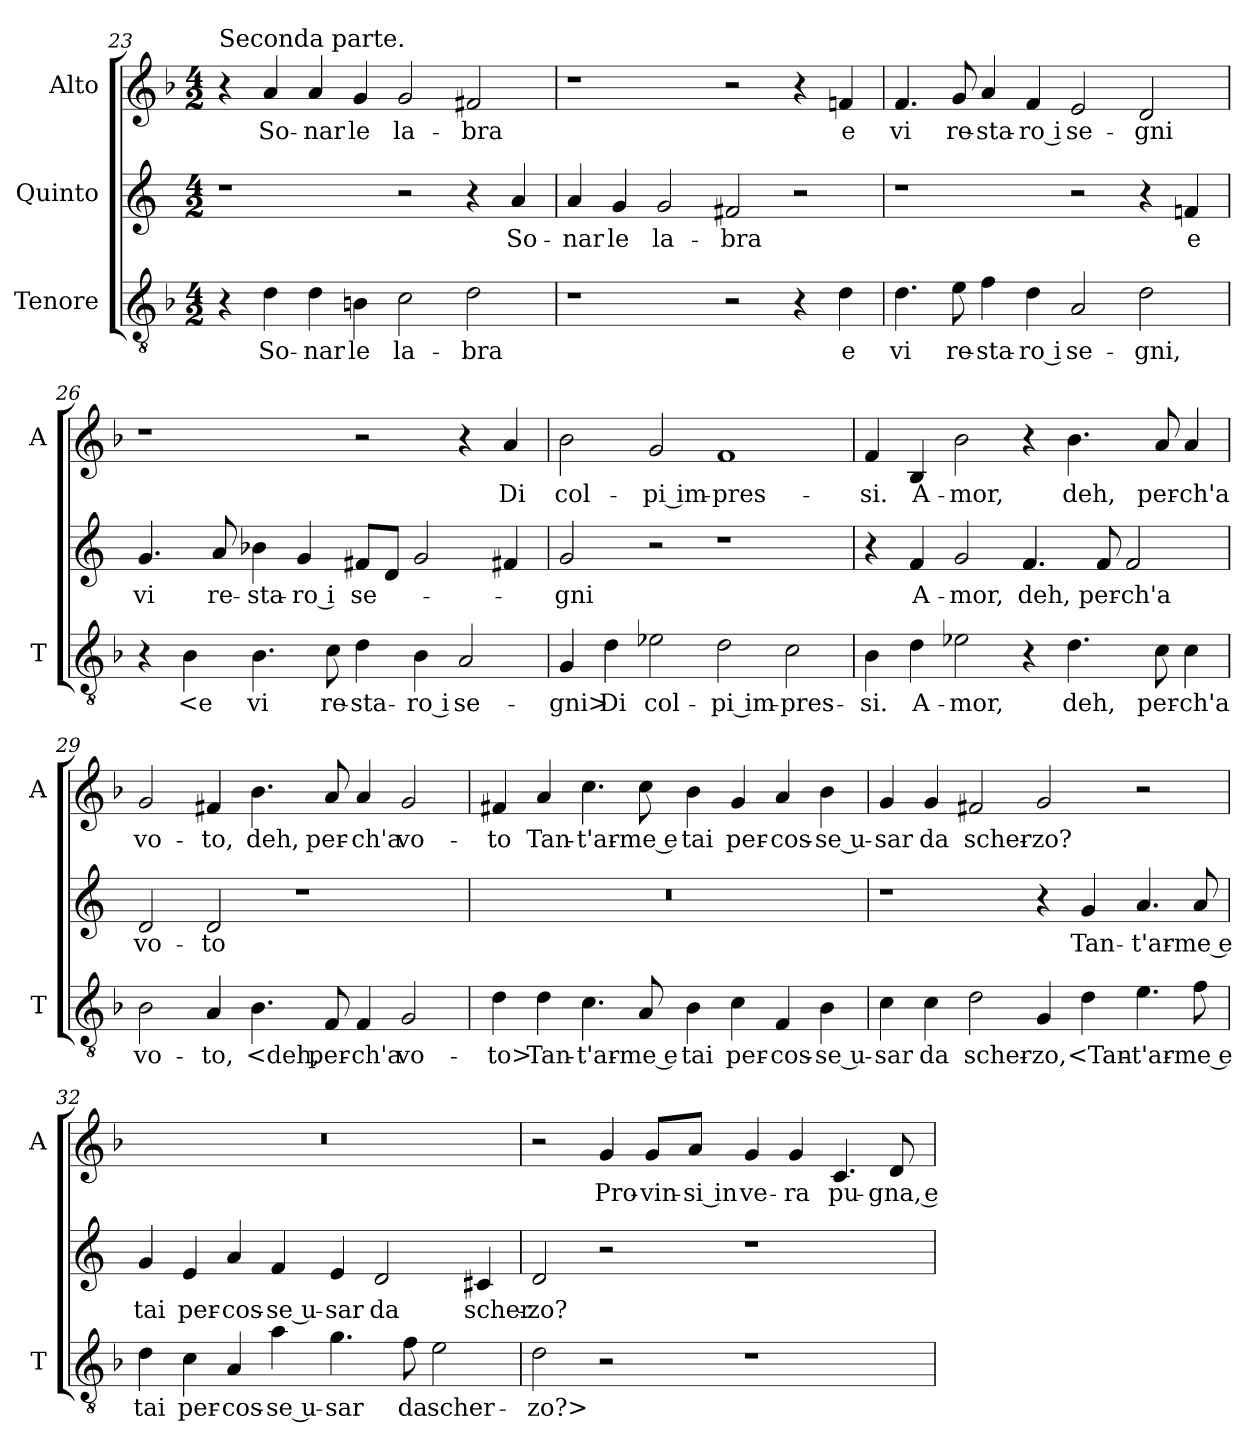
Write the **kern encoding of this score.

**kern	**text	**kern	**text	**kern	**text
*part3	*part3	*part2	*part2	*part1	*part1
*staff3	*staff3	*staff2	*staff2	*staff1	*staff1
*I"Tenore	*	*I"Quinto	*	*I"Alto	*
*I'T	*	*	*	*I'A	*
*clefGv2	*	*clefG2	*	*clefG2	*
*k[b-]	*	*	*	*k[b-]	*
*M4/2	*	*M4/2	*	*M4/2	*
=23	=23	=23	=23	=23	=23
!	!	!	!	!LO:TX:a:t=Seconda parte.	!
4r	.	1r	.	4r	.
4d	So-	.	.	4a	So-
4d	-nar	.	.	4a	-nar
4Bn	le	.	.	4g	le
2c	la-	2r	.	2g	la-
2d	-bra	4r	.	2f#X	-bra
.	.	4a	So-	.	.
=24	=24	=24	=24	=24	=24
1r	.	4a	-nar	1r	.
.	.	4g	le	.	.
.	.	2g	la-	.	.
2r	.	2f#X	-bra	2r	.
4r	.	2r	.	4r	.
4d	e	.	.	4fn	e
=25	=25	=25	=25	=25	=25
4.d	vi	1r	.	4.f	vi
8e	re-	.	.	8g	re-
4f	-sta-	.	.	4a	-sta-
4d	-ro i	.	.	4f	-ro i
2A	se-	2r	.	2e	se-
2d	-gni,	4r	.	2d	-gni
.	.	4fn	e	.	.
=26	=26	=26	=26	=26	=26
4r	.	4.g	vi	1r	.
4B-	<e	.	.	.	.
.	.	8a	re-	.	.
4.B-	vi	4b-X	-sta-	.	.
.	.	4g	-ro i	.	.
8c	re-	.	.	.	.
4d	-sta-	8f#XL	se-	2r	.
.	.	8dJ	.	.	.
4B-	-ro i	2g	.	.	.
2A	se-	.	.	4r	.
.	.	4f#X	.	4a	Di
=27	=27	=27	=27	=27	=27
4G	-gni>	2g	-gni	2b-	col-
4d	Di	.	.	.	.
2e-X	col-	2r	.	2g	-pi im-
2d	-pi im-	1r	.	1f	-pres-
2c	-pres-	.	.	.	.
=28	=28	=28	=28	=28	=28
4B-	-si.	4r	.	4f	-si.
4d	A-	4f	A-	4B-	A-
2e-X	-mor,	2g	-mor,	2b-	-mor,
4r	.	4.f	deh,	4r	.
4.d	deh,	.	.	4.b-	deh,
.	.	8f	per-	.	.
.	.	2f	-ch'a	.	.
8c	per-	.	.	8a	per-
4c	-ch'a	.	.	4a	-ch'a
=29	=29	=29	=29	=29	=29
2B-	vo-	2d	vo-	2g	vo-
4A	-to,	2d	-to	4f#X	-to,
4.B-	<deh,	.	.	4.b-	deh,
.	.	1r	.	.	.
8F	per-	.	.	8a	per-
4F	-ch'a	.	.	4a	-ch'a
2G	vo-	.	.	2g	vo-
=30	=30	=30	=30	=30	=30
4d	-to>	0r	.	4f#X	-to
4d	Tan-	.	.	4a	Tan-
4.c	-t'ar-	.	.	4.cc	-t'ar-
8A	-me e	.	.	8cc	-me e
4B-	tai	.	.	4b-	tai
4c	per-	.	.	4g	per-
4F	-cos-	.	.	4a	-cos-
4B-	-se u-	.	.	4b-	-se u-
=31	=31	=31	=31	=31	=31
4c	-sar	1r	.	4g	-sar
4c	da	.	.	4g	da
2d	scher-	.	.	2f#X	scher-
4G	-zo,	4r	.	2g	-zo?
4d	<Tan-	4g	Tan-	.	.
4.e	-t'ar-	4.a	-t'ar-	2r	.
8f	-me e	8a	-me e	.	.
=32	=32	=32	=32	=32	=32
4d	tai	4g	tai	0r	.
4c	per-	4e	per-	.	.
4A	-cos-	4a	-cos-	.	.
4a	-se u-	4f	-se u-	.	.
4.g	-sar	4e	-sar	.	.
.	.	2d	da	.	.
8f	da	.	.	.	.
2e	scher-	.	.	.	.
.	.	4c#X	scher-	.	.
=33	=33	=33	=33	=33	=33
2d	-zo?>	2d	-zo?	2r	.
2r	.	2r	.	4g	Pro-
.	.	.	.	8g/L	-vin-
.	.	.	.	8a/J	-si in
1r	.	1r	.	4g	ve-
.	.	.	.	4g	-ra
.	.	.	.	4.c	pu-
.	.	.	.	8d	-gna, e
=	=	=	=	=	=
*-	*-	*-	*-	*-	*-
